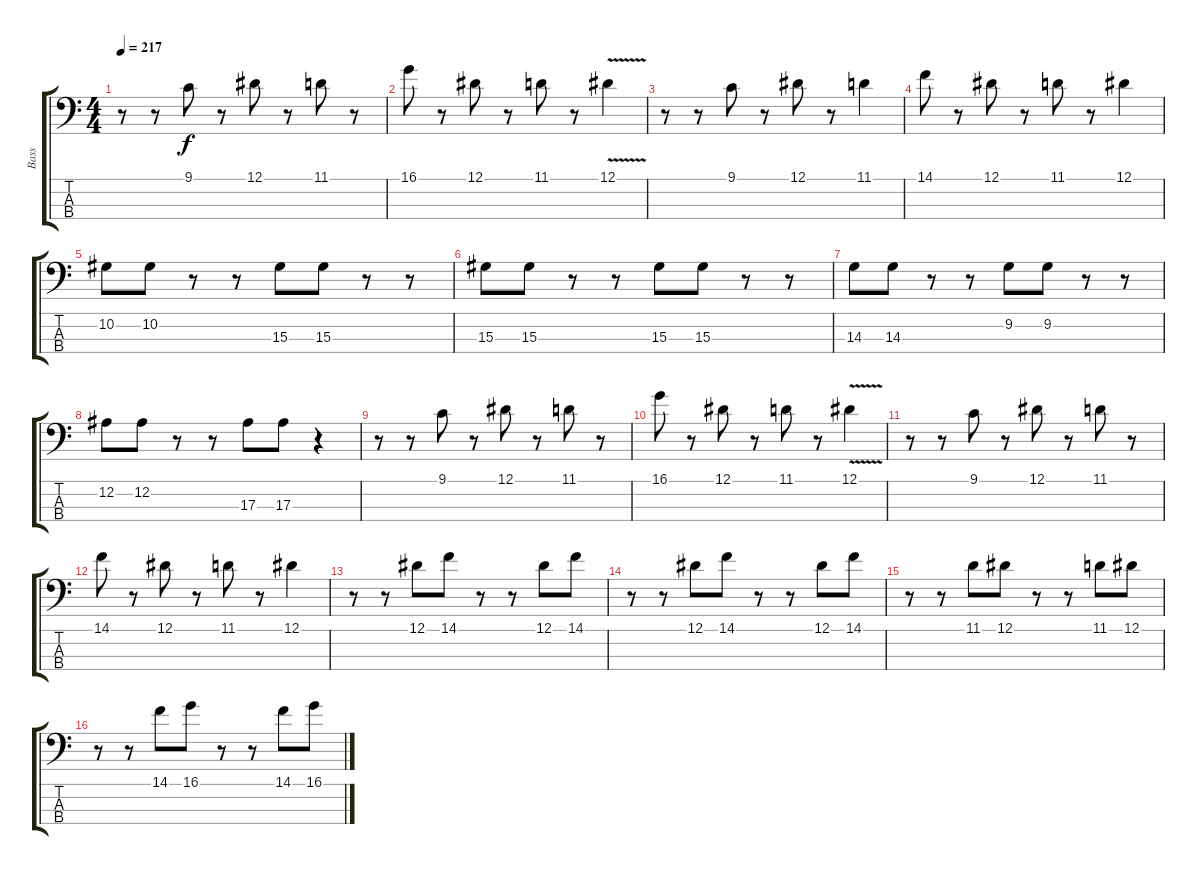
\track ("Bass" "Bass") {instrument electricbasspick}
\staff {score tabs}
\tuning (Eb2 Bb1 F1 C1) {hide}
\ts (4 4)
\tempo 217
\clef f4
\ks c
r.8{dy f} r.8 9.1.8 r.8 12.1.8 r.8 11.1.8 r.8 |
16.1.8 r.8 12.1.8 r.8 11.1.8 r.8 12.1{v}.4 |
r.8 r.8 9.1.8 r.8 12.1.8 r.8 11.1.4 |
14.1.8 r.8 12.1.8 r.8 11.1.8 r.8 12.1.4 |
10.2.8 10.2.8 r.8 r.8 15.3.8 15.3.8 r.8 r.8 |
15.3.8 15.3.8 r.8 r.8 15.3.8 15.3.8 r.8 r.8 |
14.3.8 14.3.8 r.8 r.8 9.2.8 9.2.8 r.8 r.8 |
12.2.8 12.2.8 r.8 r.8 17.3.8 17.3.8 r.4 |
r.8 r.8 9.1.8 r.8 12.1.8 r.8 11.1.8 r.8 |
16.1.8 r.8 12.1.8 r.8 11.1.8 r.8 12.1{v}.4 |
r.8 r.8 9.1.8 r.8 12.1.8 r.8 11.1.8 r.8 |
14.1.8 r.8 12.1.8 r.8 11.1.8 r.8 12.1.4 |
r.8 r.8 12.1.8 14.1.8 r.8 r.8 12.1.8 14.1.8 |
r.8 r.8 12.1.8 14.1.8 r.8 r.8 12.1.8 14.1.8 |
r.8 r.8 11.1.8 12.1.8 r.8 r.8 11.1.8 12.1.8 |
r.8 r.8 14.1.8 16.1.8 r.8 r.8 14.1.8 16.1.8
